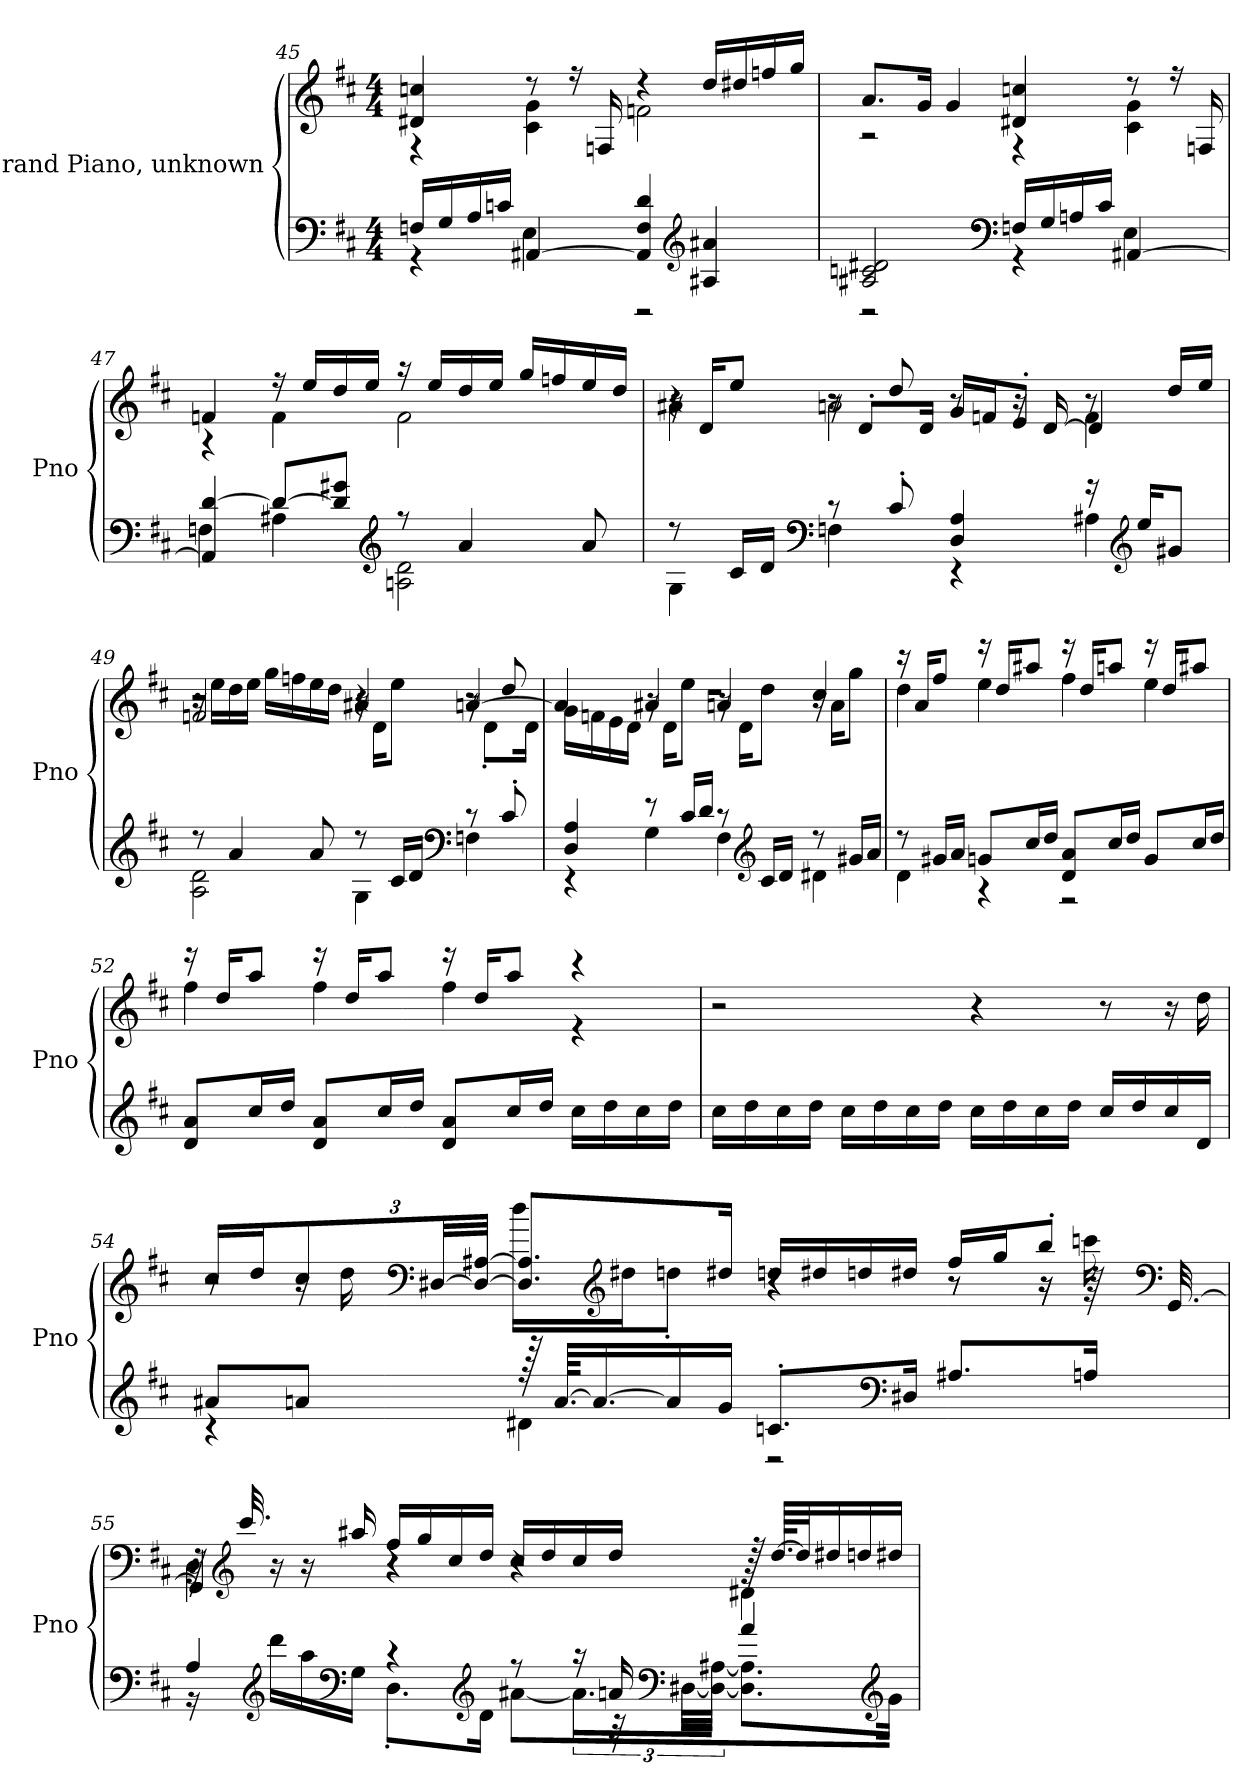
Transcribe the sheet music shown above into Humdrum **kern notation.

**kern	**kern
*part1	*part1
*staff2	*staff1
*I"Grand Piano, unknown	*
*I'Pno	*
!!LO:LB:g=z
*clefF4	*clefG2
*k[f#c#]	*k[f#c#]
*M4/4	*M4/4
=45	=45
*^	*^
16Fn/LL	4r	4d#X/ 4ccn/	4r
16G/	.	.	.
16A/	.	.	.
16cn/JJ	.	.	.
[4AA#X/	4E\	8r	4c#\ 4g\
.	.	16r	.
.	.	16Fn/	.
4AA#/] 4F/ 4d/	2r	4r	2fn\
*clefG2	*	*	*
4A#X/ 4a#X/	.	16dd/LL	.
.	.	16dd#X/	.
.	.	16ffn/	.
.	.	16gg/JJ	.
=46	=46	=46	=46
2A#X/ 2cn/ 2d#X/	2r	8.a/L	2r
.	.	16g/Jk	.
.	.	4g/	.
*clefF4	*	*	*
16Fn/LL	4r	4d#X/ 4ccn/	4r
16G/	.	.	.
16An/	.	.	.
16c/JJ	.	.	.
[4AA#X/	4E\	8r	4c#\ 4g\
.	.	16r	.
.	.	16Fn/	.
!!LO:LB:g=z	!!
=47	=47	=47	=47
4AA#/] [4d/	4Fn\	4fn/	4r
8d/L_	4A#X\	16r	4f\
.	.	16ee/LL	.
8d/] 8g#X/J	.	16dd/	.
.	.	16ee/JJ	.
*clefG2	*	*	*
8r	2An\ 2d\	16r	2f\
.	.	16ee/LL	.
4a/	.	16dd/	.
.	.	16ee/JJ	.
.	.	16gg/LL	.
.	.	16ffn/	.
8a/	.	16ee/	.
.	.	16dd/JJ	.
=48	=48	=48	=48
*	*	*	*^
8r	4G\	16r	4a#X\	4r
.	.	16d/KL	.	.
16c#/LL	.	8ee/J	.	.
16d/JJ	.	.	.	.
*clefF4	*	*	*	*
8r	4Fn\	16r	2an\	8r
.	.	8d'/L	.	.
8c#'/	.	.	.	8dd/
.	.	16d/Jk	.	.
4D/ 4A/	4r	16g/LL	.	8r
.	.	16fn/J	.	.
.	.	8e'/J	.	16r
.	.	.	.	[16d/
16r	4A#X\	8r	4f\	4d/]
*clefG2	*	*	*	*
16ee/KL	.	.	.	.
8g#X/J	.	16dd/LL	.	.
.	.	16ee/JJ	.	.
!!LO:PB:g=z	!!	!!
=49	=49	=49	=49	=49
8r	2A\ 2d\	2r	16r	2fn/
.	.	.	16ee\LL	.
4a/	.	.	16dd\	.
.	.	.	16ee\JJ	.
.	.	.	16gg\LL	.
.	.	.	16ffn\	.
8a/	.	.	16ee\	.
.	.	.	16dd\JJ	.
8r	4G\	4r	16r	4a#X/
.	.	.	16d\KL	.
16c#/LL	.	.	8ee\J	.
16d/JJ	.	.	.	.
*clefF4	*	*	*	*
8r	4Fn\	8r	16r	[4an/
.	.	.	8d'\L	.
8c#'/	.	8dd/	.	.
.	.	.	16d\Jk	.
=50	=50	=50	=50	=50
4D/ 4A/	4r	1r	16g\LL	4a/]
.	.	.	16fn\	.
.	.	.	16e\	.
.	.	.	16d\JJ	.
8r	4G\	.	16r	4a#X/
.	.	.	16d\KL	.
16c#/LL	.	.	8ee\J	.
16d/JJ	.	.	.	.
8r	4F#\	.	16r	4an/
.	.	.	16d\KL	.
*clefG2	*	*	*	*
16c#/LL	.	.	8dd\J	.
16d/JJ	.	.	.	.
8r	4d#X\	.	16r	4cc#/
.	.	.	16a\KL	.
16g#X/LL	.	.	8gg\J	.
16a/JJ	.	.	.	.
*	*	*	*v	*v
!!LO:LB:g=z
=51	=51	=51	=51
8r	4d\	16r	4dd\
.	.	16a/KL	.
16g#X/LL	.	8ff#/J	.
16a/JJ	.	.	.
8gn/L	4r	16r	4ee\
.	.	16dd/KL	.
16cc#/L	.	8aa#X/J	.
16dd/JJ	.	.	.
8d/ 8a/L	2r	16r	4ff#\
.	.	16dd/KL	.
16cc#/L	.	8aan/J	.
16dd/JJ	.	.	.
8g/L	.	16r	4ee\
.	.	16dd/KL	.
16cc#/L	.	8aa#X/J	.
16dd/JJ	.	.	.
*v	*v	*	*
=52	=52	=52
8d/ 8a/L	16r	4ff#\
.	16dd/KL	.
16cc#/L	8aa/J	.
16dd/JJ	.	.
8d/ 8a/L	16r	4ff#\
.	16dd/KL	.
16cc#/L	8aa/J	.
16dd/JJ	.	.
8d/ 8a/L	16r	4ff#\
.	16dd/KL	.
16cc#/L	8aa/J	.
16dd/JJ	.	.
16cc#\LL	4r	4r
16dd\	.	.
16cc#\	.	.
16dd\JJ	.	.
*	*v	*v
!!LO:LB:g=z
=53	=53
16cc#\LL	2r
16dd\	.
16cc#\	.
16dd\JJ	.
16cc#\LL	.
16dd\	.
16cc#\	.
16dd\JJ	.
16cc#\LL	4r
16dd\	.
16cc#\	.
16dd\JJ	.
16cc#/LL	8r
16dd/	.
16cc#/	16r
16d/JJ	16dd\
!!LO:LB:g=z
=54	=54
*^	*^
*	*	*	*^
8a#X/L	4r	16cc#/LL	8r	2r
.	.	16dd/J	.	.
*	*	*Xbrackettup	*	*
8an/J	.	12cc#/	16r	.
.	.	.	16dd\	.
*	*	*clefF4	*	*
.	.	[48D#X/LL	.	.
.	.	48D#/_ [48A#X/JJJ	.	.
128r	4d#X\	8.D#/] 8.A#/]L	16dd\LL	.
[64.a/KKLL	.	.	.	.
16.a/_	.	.	.	.
*	*	*clefG2	*	*
.	.	.	16dd#X\J	.
16a/]	.	.	8ddn'\J	.
16g/JJ	.	16dd#X/Jk	.	.
8.cn'/L	2r	16ddn/LL	4r	4r
.	.	16dd#X/	.	.
.	.	16ddn/	.	.
*clefF4	*	*	*	*
16D#X/Jk	.	16dd#X/JJ	.	.
8.A#X/L	.	16ff#/LL	8r	8r
.	.	16gg/J	.	.
.	.	8bb'/J	16r	16r
16An/Jk	.	.	16cccn\	64r
*	*	*clefF4	*	*
.	.	.	.	[32.GG/
!!LO:LB:g=z	!!	!!
=55	=55	=55	=55	=55
4A/	16r	64r	4D\	4GG/]
*	*	*clefG2	*	*
.	.	32.ccc#/	.	.
*clefG2	*	*	*	*
.	16ddd\LL	16r	.	.
.	16aa\	16r	.	.
*clefF4	*	*	*	*
.	16G\JJ	16aa#X/	.	.
4r	8.D'\L	16ff#/LL	4r	4r
.	.	16gg/	.	.
.	.	16cc#/	.	.
*clefG2	*	*	*	*
.	16d\Jk	16dd/JJ	.	.
8r	[8a#X\L	16cc#/LL	4r	2r
.	.	16dd/	.	.
16r	24.a#\Jk]	16cc#/	.	.
16an/	48r	16dd/JJ	.	.
*clefF4	*	*	*	*
.	[48D#X\LLL	.	.	.
.	48D#\_ [48A#X\JJJ	.	.	.
4a/	8.D#\] 8.A#\]L	128r	4d#X\	.
.	.	[64.dd/KLLL	.	.
.	.	32dd/J]	.	.
.	.	16dd#X/	.	.
.	.	16ddn/	.	.
*clefG2	*	*	*	*
.	16g\Jk	16dd#X/JJ	.	.
*v	*v	*	*	*
*	*v	*v	*v
=	=
*-	*-
